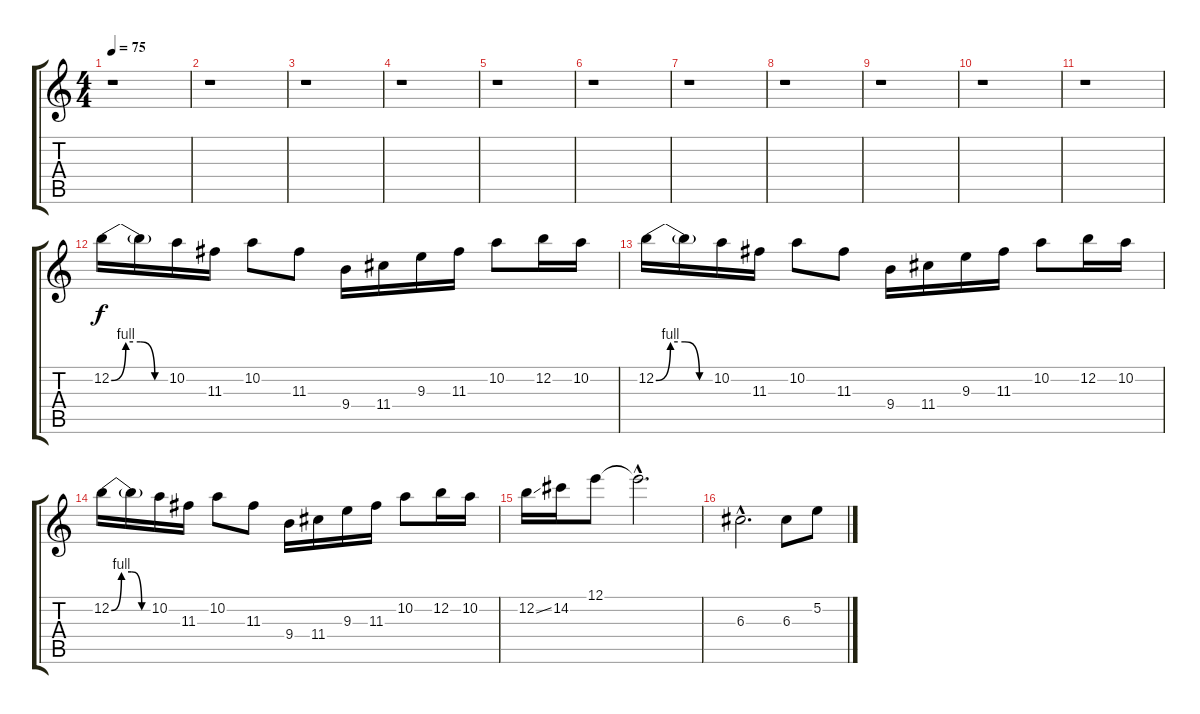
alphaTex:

\track "" {instrument electricguitarjazz}
\staff {score tabs}
\tuning (E4 B3 G3 D3 A2 E2) {hide}
\ts (4 4)
\tempo 75
\clef g2
\ks c
r.1{dy f} |
r.1 |
r.1 |
r.1 |
r.1 |
r.1 |
r.1 |
r.1 |
r.1 |
r.1 |
r.1 |
12.2{be (custom 0 0 15 4 30 4 45 0 60 0)}.16 12.2{t}.16 10.2.16 11.3.16 10.2.8 11.3.8 9.4.16 11.4.16 9.3.16 11.3.16 10.2.8 12.2.16 10.2.16 |
12.2{be (custom 0 0 15 4 30 4 45 0 60 0)}.16 12.2{t}.16 10.2.16 11.3.16 10.2.8 11.3.8 9.4.16 11.4.16 9.3.16 11.3.16 10.2.8 12.2.16 10.2.16 |
12.2{be (custom 0 0 15 4 30 4 45 0 60 0)}.16 12.2{t}.16 10.2.16 11.3.16 10.2.8 11.3.8 9.4.16 11.4.16 9.3.16 11.3.16 10.2.8 12.2.16 10.2.16 |
12.2{ss}.16 14.2.16 12.1.8 12.1{hac t}.2{d} |
6.3{hac}.2{d} 6.3.8 5.2.8
